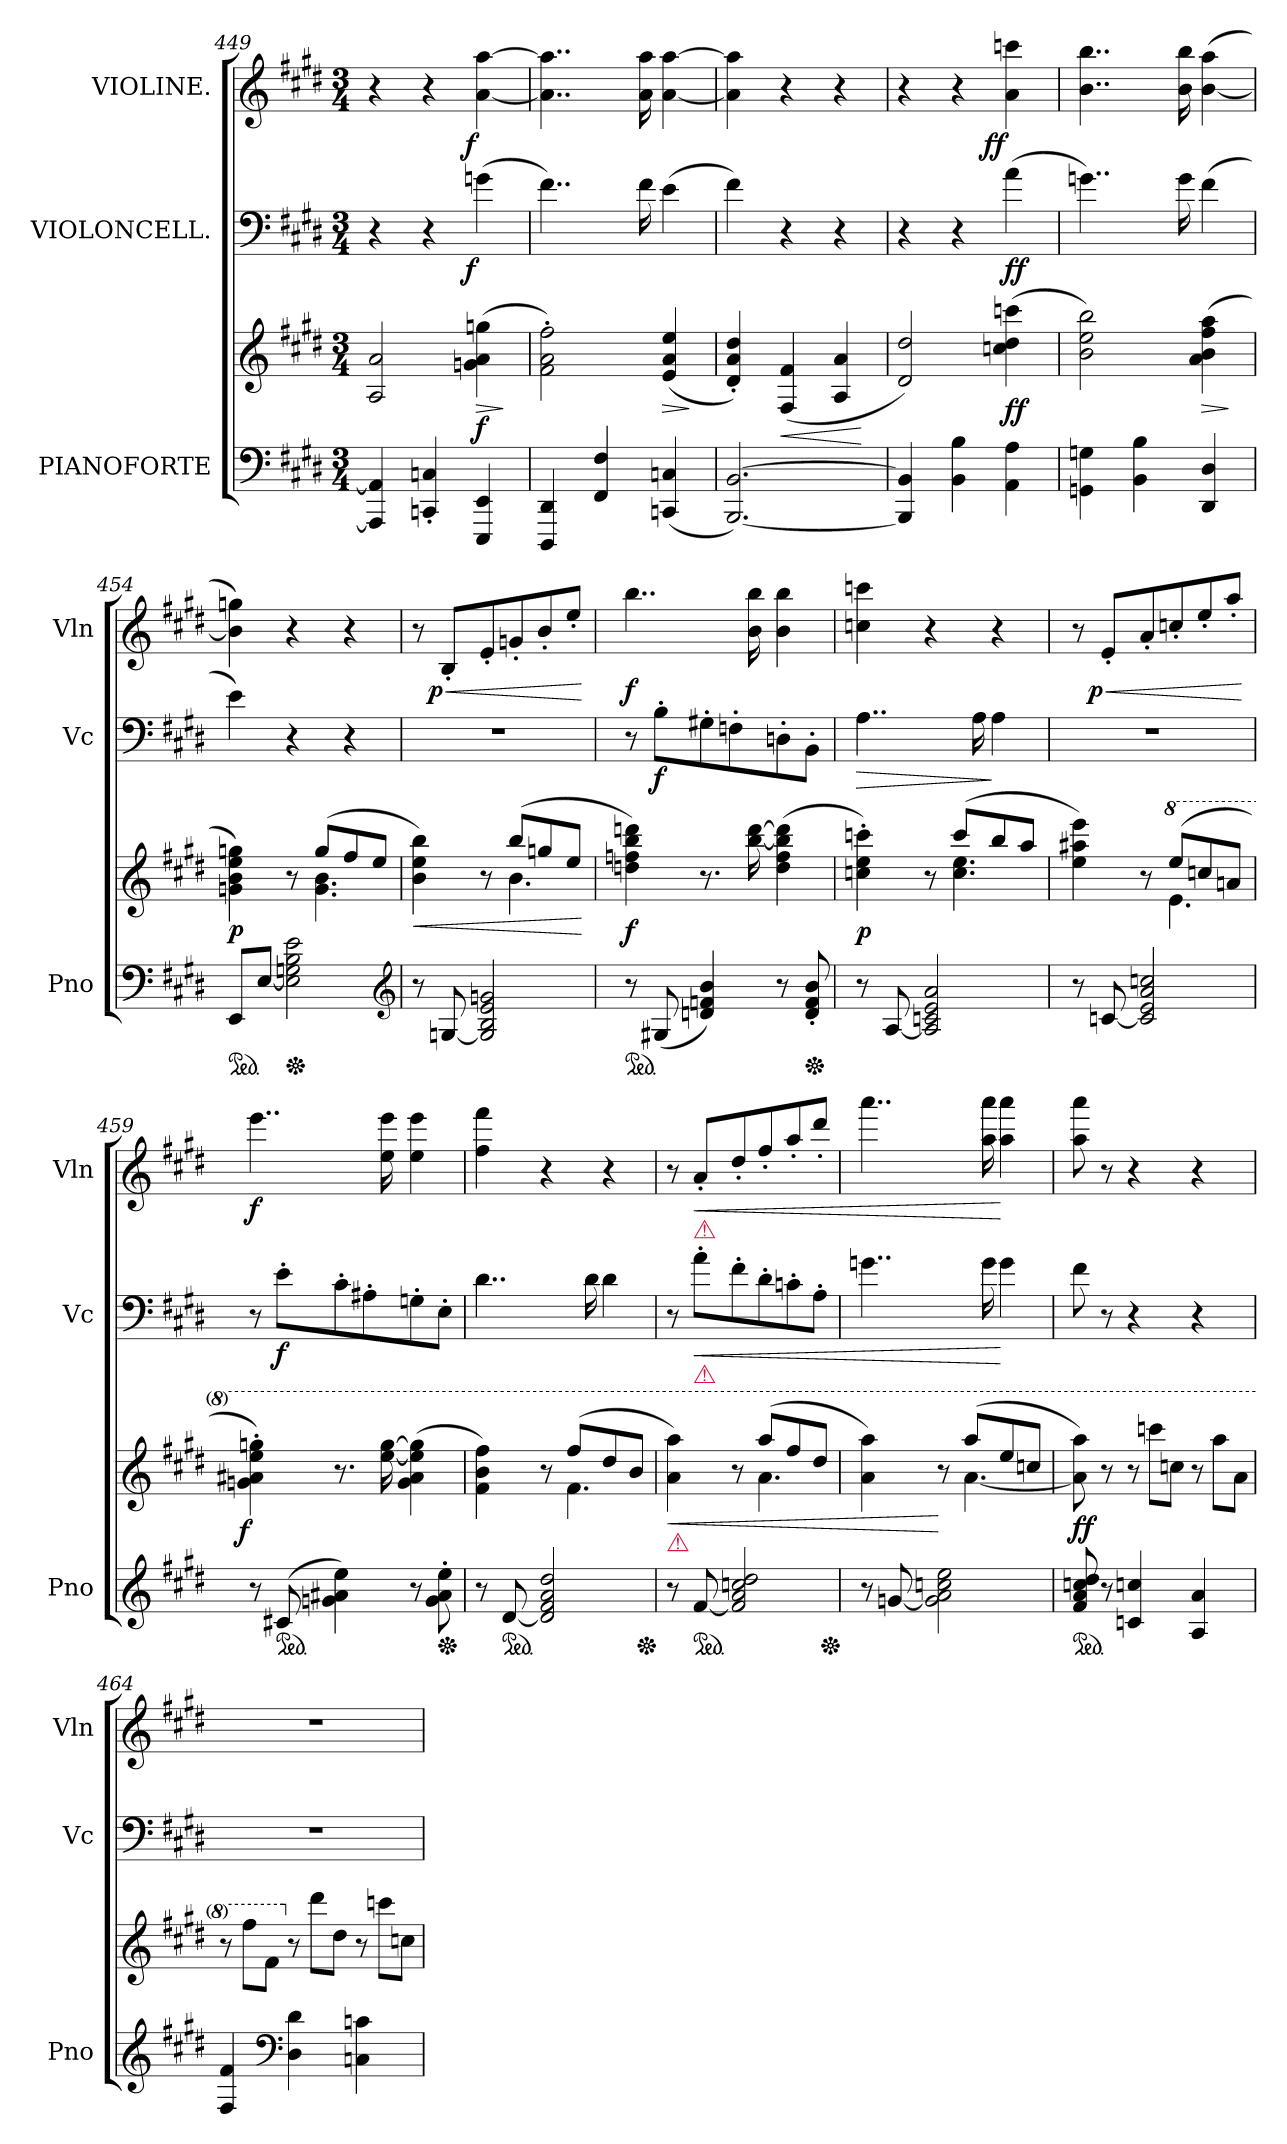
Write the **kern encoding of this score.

**kern	**kern	**dynam	**kern	**dynam	**kern	**dynam
*part3	*part3	*part3	*part2	*part2	*part1	*part1
*staff4	*staff3	*staff3/4	*staff2	*staff2	*staff1	*staff1
*I"PIANOFORTE	*	*	*I"VIOLONCELL.	*	*I"VIOLINE.	*
*I'Pno	*	*	*I'Vc	*	*I'Vln	*
*clefF4	*clefG2	*	*clefF4	*	*clefG2	*
*k[f#c#g#d#]	*k[f#c#g#d#]	*	*k[f#c#g#d#]	*	*k[f#c#g#d#]	*
*M3/4	*M3/4	*	*M3/4	*	*M3/4	*
=449	=449	=449	=449	=449	=449	=449
4AAA]/ 4AA]/	2A/ 2a/	.	4r	.	4r	.
4CCn'/ 4Cn'/	.	.	4r	.	4r	.
!	!	!LO:HP:b	!	!LO:DY:rj	!	!LO:DY:rj
4EEE/ 4EE/	(4gn\ 4a\ 4ggn\	> f	(4gn\	f	[4a\ [4aa\	f
.	.	]	.	.	.	.
=450	=450	=450	=450	=450	=450	=450
4DDD#/ 4DD#/	2f#'\ 2a'\ 2ff#'\)	.	4..f#\)	.	4..a]\ 4..aa]\	.
4FF#/ 4F#/	.	.	.	.	.	.
.	.	.	16f#\	.	16a\ 16aa\	.
!	!	!LO:HP:b	!	!	!	!
(4CCn/ 4Cn/	(4e/ 4a/ 4ee/	>	(4e\	.	[4a\ [4aa\	.
.	.	]	.	.	.	.
=451	=451	=451	=451	=451	=451	=451
[2.BBB/ [2.BB/)	4d#'/ 4a'/ 4dd#'/)	.	4f#\)	.	4a]\ 4aa]\	.
!	!	!LO:HP:b	!	!	!	!
.	(<4F#/ 4f#/	<	4r	.	4r	.
.	4A/ 4a/	.	4r	.	4r	.
.	.	[	.	.	.	.
=452	=452	=452	=452	=452	=452	=452
4BBB]/ 4BB]/	2d#/ 2dd#/)	.	4r	.	4r	.
4BB\ 4B\	.	.	4r	.	4r	.
!	!	!	!	!	!	!LO:DY:rj
4AA\ 4A\	(4ccn\ 4dd#\ 4cccn\	ff	(4a\	ff	4a\ 4cccn\	ff
=453	=453	=453	=453	=453	=453	=453
4GGn\ 4Gn\	2b\ 2ee\ 2bb\)	.	4..gn\)	.	4..b\ 4..bb\	.
4BB\ 4B\	.	.	.	.	.	.
.	.	.	16g\	.	16b\ 16bb\	.
!	!	!LO:HP:b	!	!	!	!
4DD#/ 4D#/	(4a\ 4b\ 4ff#\ 4aa\	>	(4f#\	.	([4b\ 4aa\	.
.	.	]	.	.	.	.
=454	=454	=454	=454	=454	=454	=454
*	*^	*	*	*	*	*
!LO:TX:a:color=crimson:t=⚠	!	!	!	!	!	!	!
*ped	*	*	*	*	*	*	*
8EE/L	4gn\ 4b\ 4ee\ 4ggn\)	4ryy	p	4e\)	.	4b]\ 4ggn\)	.
[8E\J	.	.	.	.	.	.	.
*Xped	*	*	*	*	*	*	*
2E]\ 2Gn\ 2B\ 2e\	8r	8ryy	.	4r	.	4r	.
.	(8gg/L	4.g\ 4.b\	.	.	.	.	.
.	8ff#/	.	.	4r	.	4r	.
.	8ee/J	.	.	.	.	.	.
*clefG2	*	*	*	*	*	*	*
=455	=455	=455	=455	=455	=455	=455	=455
!	!	!	!LO:HP:b	!	!	!	!
8r	4b\ 4ee\ 4bb\)	4ryy	<	2.r	.	8r	.
!	!	!	!	!	!	!	!LO:HP:b
!	!	!	!	!	!	!	!LO:DY:n=1:rj
[8Gn/	.	.	.	.	.	8B'/L	< p
2G]/ 2B/ 2e/ 2gn/	8r	8ryy	.	.	.	8e'/	.
.	(8bb/L	4.b\	.	.	.	8gn'/	.
.	8ggn/	.	.	.	.	8b'/	.
.	8ee/J	.	.	.	.	8ee'/J	.
*	*v	*v	*	*	*	*	*
.	.	[	.	.	.	[
=456	=456	=456	=456	=456	=456	=456
*ped	*	*	*	*	*	*
8r	4ddn\ 4ffn\ 4bb\ 4dddn\)	f	8r	.	4..bb\	f
(8G#X/	.	.	8B'\L	f	.	.
4dn/ 4fn/ 4b/)	8.r	.	8G#X'\	.	.	.
.	.	.	8Fn'\	.	.	.
.	[16bb\ [16ddd\	.	.	.	16b\ 16bb\	.
8r	(4dd\ 4ff\ 4bb]\ 4ddd]\	.	8Dn'\	.	4b\ 4bb\	.
*Xped	*	*	*	*	*	*
8d'/ 8f'/ 8b'/	.	.	8BB'\J	.	.	.
=457	=457	=457	=457	=457	=457	=457
*	*^	*	*	*	*	*
!	!	!	!	!	!LO:HP:b	!	!
8r	4ccn'\ 4ee'\ 4cccn'\)	4ryy	p	4..A\	>	4ccn\ 4cccn\	.
[8A/	.	.	.	.	.	.	.
2A]/ 2cn/ 2e/ 2a/	8r	8ryy	.	.	.	4r	.
.	(8ccc/L	4.cc\ 4.ee\	.	.	.	.	.
.	.	.	.	16A\	.	.	.
.	8bb/	.	.	4A\	]	4r	.
.	8aa/J	.	.	.	.	.	.
=458	=458	=458	=458	=458	=458	=458	=458
8r	4ee\ 4aa#X\ 4eee\)	4ryy	.	2.r	.	8r	.
!	!	!	!	!	!	!	!LO:HP:b
!	!	!	!	!	!	!	!LO:DY:n=1:rj
[8cn/	.	.	.	.	.	8e'/L	< p
2c]/ 2e/ 2a/ 2ccn/	8r	8ryy	.	.	.	8a'/	.
*	*8va	*	*	*	*	*	*
.	(8eee/L	4.ee\	.	.	.	8ccn'/	.
.	8cccn/	.	.	.	.	8ee'/	.
.	8aan/J	.	.	.	.	8aa'/J	.
*	*v	*v	*	*	*	*	*
.	.	.	.	.	.	[
=459	=459	=459	=459	=459	=459	=459
!	!	!LO:DY:rj	!	!	!	!
8r	4ggn'\ 4aa#X'\ 4eee'\ 4gggn'\)	f	8r	.	4..eee\	f
*ped	*	*	*	*	*	*
(8c#X/	.	.	8e'\L	f	.	.
4gn\ 4a#X\ 4ee\)	8.r	.	8c#'\	.	.	.
.	.	.	8A#X'\	.	.	.
.	[16eee\ [16ggg\	.	.	.	16ee\ 16eee\	.
8r	(4gg\ 4aa#\ 4eee]\ 4ggg]\	.	8Gn'\	.	4ee\ 4eee\	.
*Xped	*	*	*	*	*	*
8g'\ 8a#'\ 8ee'\	.	.	8E'\J	.	.	.
=460	=460	=460	=460	=460	=460	=460
*	*^	*	*	*	*	*
8r	4ff#\ 4bb\ 4fff#\)	4ryy	.	4..d#\	.	4ff#\ 4fff#\	.
*ped	*	*	*	*	*	*	*
[8d#/	.	.	.	.	.	.	.
2d#]/ 2f#/ 2a/ 2dd#/	8r	8ryy	.	.	.	4r	.
.	(8fff#/L	4.ff#\	.	.	.	.	.
.	.	.	.	16d#\	.	.	.
.	8ddd#/	.	.	4d#\	.	4r	.
.	8bb/J	.	.	.	.	.	.
*Xped	*	*	*	*	*	*	*
=461	=461	=461	=461	=461	=461	=461	=461
!	!LO:TX:b:color=crimson:t=⚠	!	!	!	!	!	!
!	!	!	!LO:HP:b	!	!	!	!
8r	4aa\ 4aaa\)	4ryy	<	8r	.	8r	.
!	!	!	!	!	!	!LO:TX:b:color=crimson:t=⚠	!
!	!	!	!	!LO:TX:b:color=crimson:t=⚠	!	!	!
!	!	!	!	!	!LO:HP:b	!	!LO:HP:b
*ped	*	*	*	*	*	*	*
[8f#/	.	.	.	8a'\L	<	8a'/L	<
2f#]/ 2a/ 2ccn/ 2dd#/	8r	8ryy	.	8f#'\	.	8dd#'/	.
.	(8aaa/L	4.aa\	.	8d#'\	.	8ff#'/	.
.	8fff#/	.	.	8cn'\	.	8aa'/	.
.	8ddd#/J	.	.	8A'\J	.	8ddd#'/J	.
*Xped	*	*	*	*	*	*	*
=462	=462	=462	=462	=462	=462	=462	=462
8r	4aa\ 4aaa\)	4ryy	.	4..gn\	.	4..aaa\	.
[8gn/	.	.	.	.	.	.	.
2g]\ 2a\ 2ccn\ 2ee\	8r	8ryy	[	.	.	.	.
.	(8aaa/L	[4.aa\	.	.	.	.	.
.	.	.	.	16g\	.	16aa\ 16aaa\	.
.	8eee/	.	.	4g\	[	4aa\ 4aaa\	[
.	8cccn/J	.	.	.	.	.	.
*	*v	*v	*	*	*	*	*
=463	=463	=463	=463	=463	=463	=463
*ped	*	*	*	*	*	*
8f#/ 8a/ 8ccn/ 8dd#/	8aa]\ 8aaa\)	ff	8f#\	.	8aa\ 8aaa\	.
8r	8r	.	8r	.	8r	.
*	*Xtuplet	*	*	*	*	*
4cn/ 4ccn/	12r	.	4r	.	4r	.
.	12ccccn\L	.	.	.	.	.
.	12cccn\J	.	.	.	.	.
4A/ 4a/	12r	.	4r	.	4r	.
.	12aaa\L	.	.	.	.	.
.	12aa\J	.	.	.	.	.
=464	=464	=464	=464	=464	=464	=464
4F#/ 4f#/	12r	.	2.r	.	2.r	.
.	12fff#\L	.	.	.	.	.
.	12ff#\J	.	.	.	.	.
*clefF4	*	*	*	*	*	*
*	*X8va	*	*	*	*	*
4D#\ 4d#\	12r	.	.	.	.	.
.	12ddd#\L	.	.	.	.	.
.	12dd#\J	.	.	.	.	.
4Cn\ 4cn\	12r	.	.	.	.	.
.	12cccn\L	.	.	.	.	.
.	12ccn\J	.	.	.	.	.
=	=	=	=	=	=	=
*-	*-	*-	*-	*-	*-	*-
